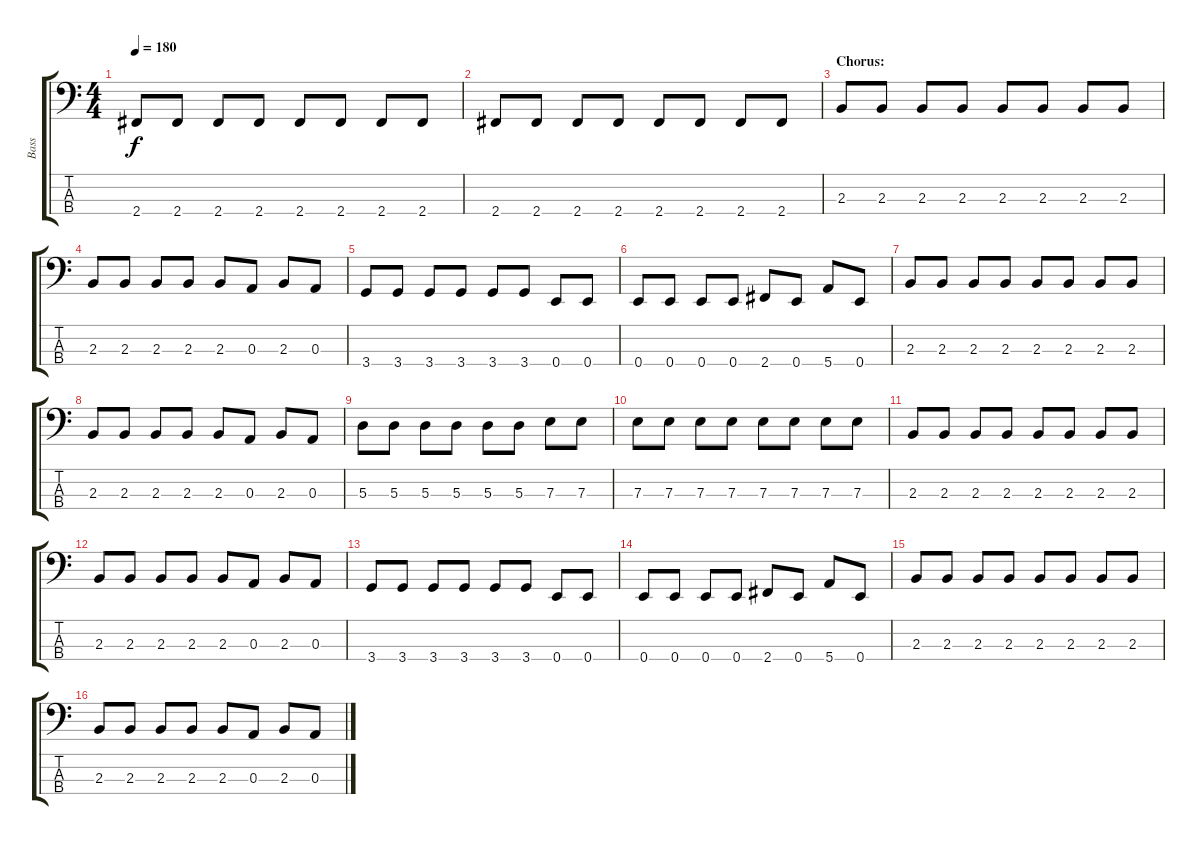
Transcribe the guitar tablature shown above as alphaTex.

\track ("Bass" "Bass") {instrument electricbasspick}
\staff {score tabs}
\tuning (G2 D2 A1 E1) {hide}
\ts (4 4)
\tempo 180
\clef f4
\ks c
2.4.8{dy f} 2.4.8 2.4.8 2.4.8 2.4.8 2.4.8 2.4.8 2.4.8 |
2.4.8 2.4.8 2.4.8 2.4.8 2.4.8 2.4.8 2.4.8 2.4.8 |
\section ("" "Chorus:")
2.3.8 2.3.8 2.3.8 2.3.8 2.3.8 2.3.8 2.3.8 2.3.8 |
2.3.8 2.3.8 2.3.8 2.3.8 2.3.8 0.3.8 2.3.8 0.3.8 |
3.4.8 3.4.8 3.4.8 3.4.8 3.4.8 3.4.8 0.4.8 0.4.8 |
0.4.8 0.4.8 0.4.8 0.4.8 2.4.8 0.4.8 5.4.8 0.4.8 |
2.3.8 2.3.8 2.3.8 2.3.8 2.3.8 2.3.8 2.3.8 2.3.8 |
2.3.8 2.3.8 2.3.8 2.3.8 2.3.8 0.3.8 2.3.8 0.3.8 |
5.3.8 5.3.8 5.3.8 5.3.8 5.3.8 5.3.8 7.3.8 7.3.8 |
7.3.8 7.3.8 7.3.8 7.3.8 7.3.8 7.3.8 7.3.8 7.3.8 |
2.3.8 2.3.8 2.3.8 2.3.8 2.3.8 2.3.8 2.3.8 2.3.8 |
2.3.8 2.3.8 2.3.8 2.3.8 2.3.8 0.3.8 2.3.8 0.3.8 |
3.4.8 3.4.8 3.4.8 3.4.8 3.4.8 3.4.8 0.4.8 0.4.8 |
0.4.8 0.4.8 0.4.8 0.4.8 2.4.8 0.4.8 5.4.8 0.4.8 |
2.3.8 2.3.8 2.3.8 2.3.8 2.3.8 2.3.8 2.3.8 2.3.8 |
2.3.8 2.3.8 2.3.8 2.3.8 2.3.8 0.3.8 2.3.8 0.3.8
